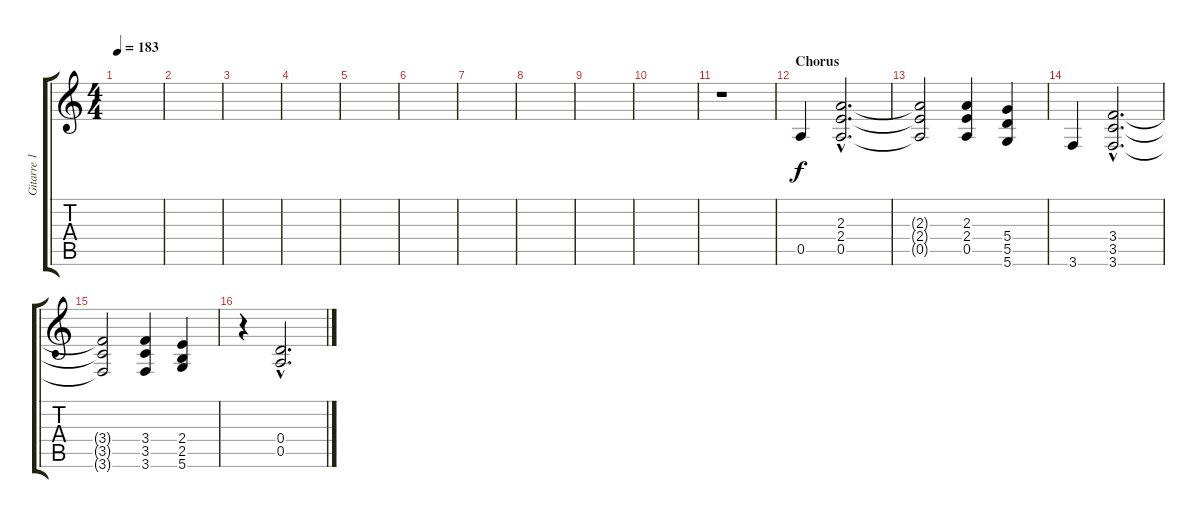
\track ("Gitarre 1 - Farin Urlaub" "Gitarre 1 ") {instrument distortionguitar}
\staff {score tabs}
\tuning (E4 B3 G3 D3 A2 D2) {hide}
\ts (4 4)
\tempo 183
\clef g2
\ks c
|
|
|
|
|
|
|
|
|
|
r.1 |
\section ("" "Chorus")
0.5.4 (2.3{hac} 2.4{hac} 0.5{hac}).2{d} |
(2.3{t} 2.4{t} 0.5{t}).2 (2.3 2.4 0.5).4 (5.4 5.5 5.6).4 |
3.6.4 (3.4{hac} 3.5{hac} 3.6{hac}).2{d} |
(3.4{t} 3.5{t} 3.6{t}).2 (3.4 3.5 3.6).4 (2.4 2.5 5.6).4 |
r.4 (0.4{hac} 0.5{hac}).2{d}
